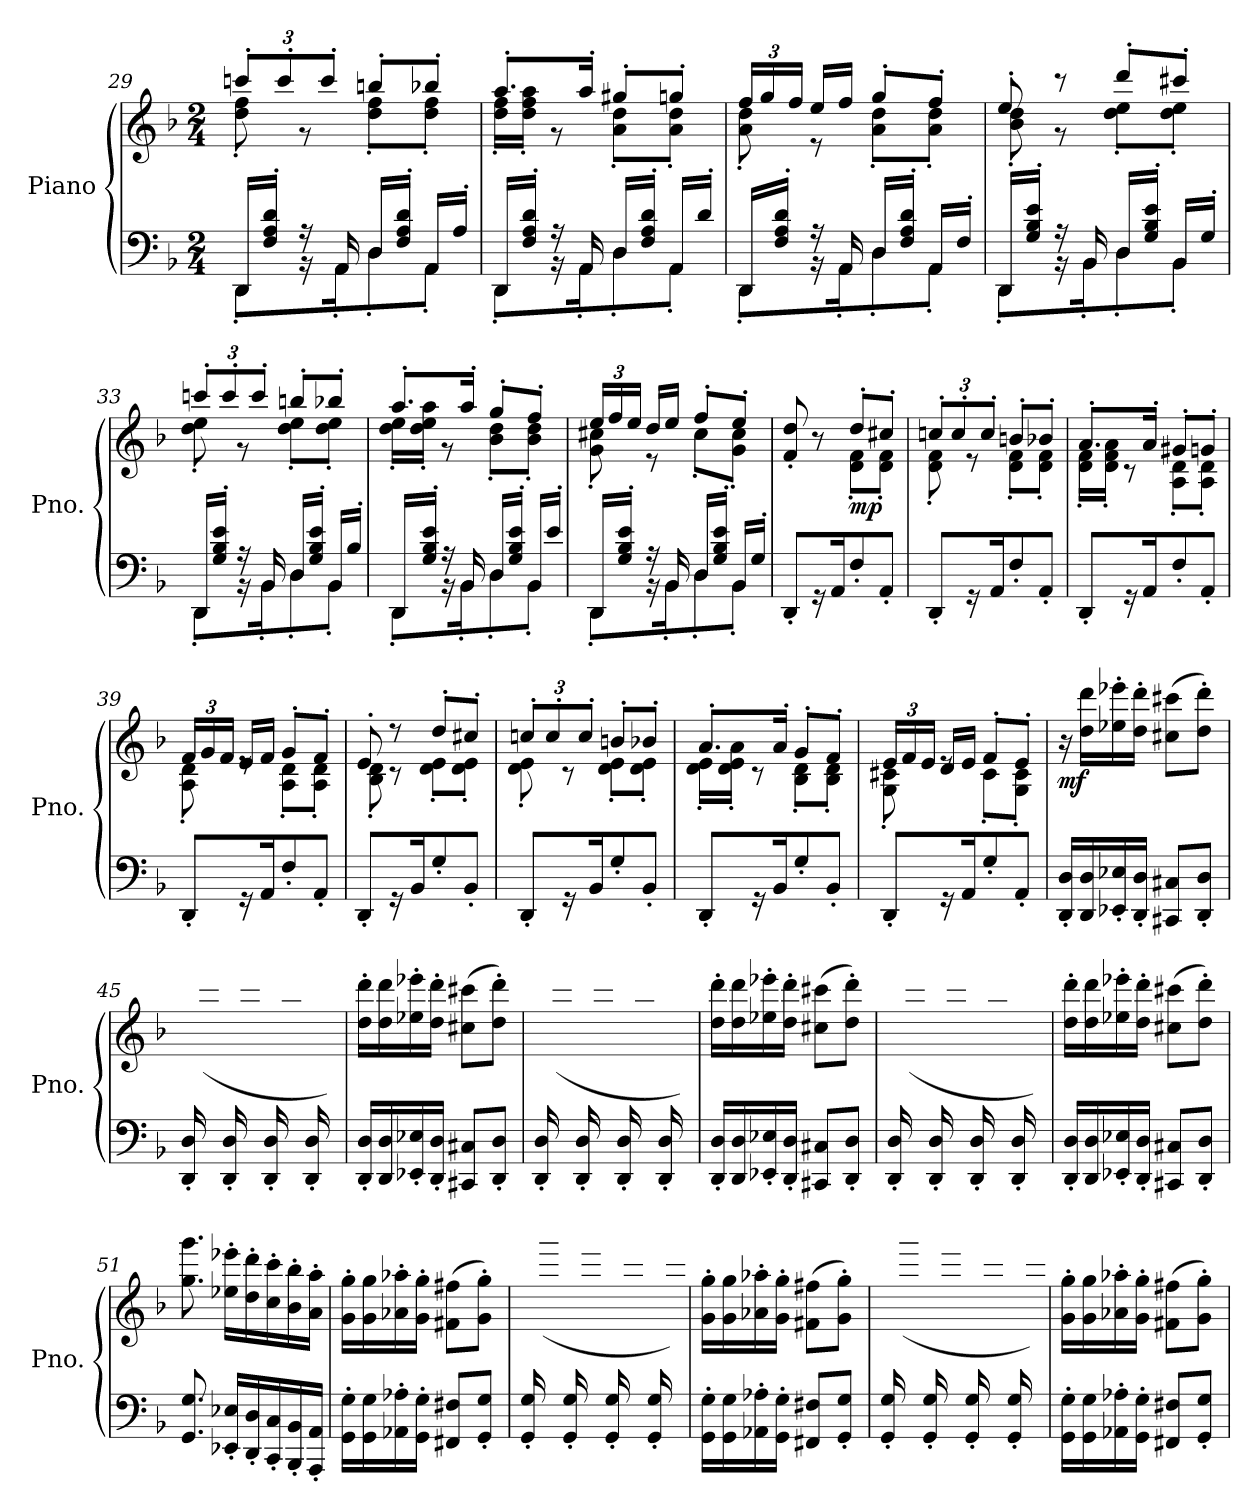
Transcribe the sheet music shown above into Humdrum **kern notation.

**kern	**kern	**dynam
*part1	*part1	*part1
*staff2	*staff1	*staff1/2
*I"Piano	*	*
*I'Pno.	*	*
!!LO:LB:g=z
*clefF4	*clefG2	*
*k[b-]	*k[b-]	*
*F:	*F:	*
*M2/4	*M2/4	*
=29	=29	=29
*^	*	*
*	*	*Xbrackettup	*
*	*	*^	*
16DD/LL	8DD'\L	12cccn'/L	8dd\' 8ff\'	.
16F/' 16A/' 16d/'JJ	.	.	.	.
.	.	12ccc'/	.	.
16r	16rBB	.	8r	.
.	.	12ccc'/J	.	.
16AA/	16AA'\K	.	.	.
16D/LL	8D'\	8bbn'/L	8dd\' 8ff\'L	.
16F/' 16A/' 16d/'JJ	.	.	.	.
16AA/LL	8AA'\J	8bb-X'/J	8dd\' 8ff\'J	.
16A'/JJ	.	.	.	.
=30	=30	=30	=30	=30
16DD/LL	8DD'\L	8.aa'/L	16dd\' 16ff\'LL	.
16F/' 16A/' 16d/'JJ	.	.	16dd\' 16ff\' 16aa\'JJ	.
16r	16rBB	.	8r	.
16AA/	16AA'\K	16aa'/Jk	.	.
16D/LL	8D'\	8gg#X'/L	8a\' 8dd\'L	.
16F/' 16A/' 16d/'JJ	.	.	.	.
16AA/LL	8AA'\J	8ggn'/J	8a\' 8dd\'J	.
16d'/JJ	.	.	.	.
=31	=31	=31	=31	=31
16DD/LL	8DD'\L	24ff/LL	8a\' 8dd\'	.
.	.	24gg/	.	.
16F/' 16A/' 16d/'JJ	.	.	.	.
.	.	24ff/JJ	.	.
16r	16rBB	16ee/LL	8re	.
16AA/	16AA'\K	16ff/JJ	.	.
16D/LL	8D'\	8gg'/L	8a\' 8dd\'L	.
16F/' 16A/' 16d/'JJ	.	.	.	.
16AA/LL	8AA'\J	8ff'/J	8a\' 8dd\'J	.
16F'/JJ	.	.	.	.
=32	=32	=32	=32	=32
16DD/LL	8DD'\L	8ee'/	8b-\' 8dd\'	.
16G/' 16B-/' 16e/'JJ	.	.	.	.
16r	16rBB	8r	8r	.
16BB-/	16BB-'\K	.	.	.
16D/LL	8D'\	8ddd'/L	8dd\' 8ee\'L	.
16G/' 16B-/' 16e/'JJ	.	.	.	.
16BB-/LL	8BB-'\J	8ccc#X'/J	8dd\' 8ee\'J	.
16G'/JJ	.	.	.	.
!!LO:LB:g=z	!!
=33	=33	=33	=33	=33
16DD/LL	8DD'\L	12cccn'/L	8dd\' 8ee\'	.
16G/' 16B-/' 16e/'JJ	.	.	.	.
.	.	12ccc'/	.	.
16r	16rBB	.	8r	.
.	.	12ccc'/J	.	.
16BB-/	16BB-'\K	.	.	.
16D/LL	8D'\	8bbn'/L	8dd\' 8ee\'L	.
16G/' 16B-/' 16e/'JJ	.	.	.	.
16BB-/LL	8BB-'\J	8bb-X'/J	8dd\' 8ee\'J	.
16B-'/JJ	.	.	.	.
=34	=34	=34	=34	=34
16DD/LL	8DD'\L	8.aa'/L	16dd\' 16ee\'LL	.
16G/' 16B-/' 16e/'JJ	.	.	16dd\' 16ee\' 16aa\'JJ	.
16r	16rBB	.	8r	.
16BB-/	16BB-'\K	16aa'/Jk	.	.
16D/LL	8D'\	8gg'/L	8b-\' 8dd\'L	.
16G/' 16B-/' 16e/'JJ	.	.	.	.
16BB-/LL	8BB-'\J	8ff'/J	8b-\' 8dd\'J	.
16e'/JJ	.	.	.	.
=35	=35	=35	=35	=35
16DD/LL	8DD'\L	24ee/LL	8g\' 8cc#X\'	.
.	.	24ff/	.	.
16G/' 16B-/' 16e/'JJ	.	.	.	.
.	.	24ee/JJ	.	.
16r	16rBB	16dd/LL	8re	.
16BB-/	16BB-'\K	16ee/JJ	.	.
16D/LL	8D'\	8ff'/L	8cc#'\L	.
16G/' 16B-/' 16e/'JJ	.	.	.	.
16BB-/LL	8BB-'\J	8ee'/J	8g\' 8cc#\'J	.
16G'/JJ	.	.	.	.
*v	*v	*	*	*
=36	=36	=36	=36
8DD'/L	8f/' 8dd/'	4ryy	.
16r	8r	.	.
16AA/K	.	.	.
!	!	!	!LO:DY:b
8F'/	8dd'/L	8d\' 8f\'L	mp
8AA'/J	8cc#X'/J	8d\' 8f\'J	.
!!LO:LB:g=z	!!
=37	=37	=37	=37
8DD'/L	12ccn'/L	8d\' 8f\'	.
.	12cc'/	.	.
16r	.	8r	.
.	12cc'/J	.	.
16AA/K	.	.	.
8F'/	8bn'/L	8d\' 8f\'L	.
8AA'/J	8b-X'/J	8d\' 8f\'J	.
=38	=38	=38	=38
8DD'/L	8.a'/L	16d\' 16f\'LL	.
.	.	16d\' 16f\' 16a\'JJ	.
16r	.	8r	.
16AA/K	16a'/Jk	.	.
8F'/	8g#X'/L	8A\' 8d\'L	.
8AA'/J	8gn'/J	8A\' 8d\'J	.
=39	=39	=39	=39
8DD'/L	24f/LL	8A\' 8d\'	.
.	24g/	.	.
.	24f/JJ	.	.
16r	16e/LL	8re	.
16AA/K	16f/JJ	.	.
8F'/	8g'/L	8A\' 8d\'L	.
8AA'/J	8f'/J	8A\' 8d\'J	.
=40	=40	=40	=40
8DD'/L	8e'/	8B-\' 8d\'	.
16r	8r	8r	.
16BB-/K	.	.	.
8G'/	8dd'/L	8d\' 8e\'L	.
8BB-'/J	8cc#X'/J	8d\' 8e\'J	.
=41	=41	=41	=41
8DD'/L	12ccn'/L	8d\' 8e\'	.
.	12cc'/	.	.
16r	.	8r	.
.	12cc'/J	.	.
16BB-/K	.	.	.
8G'/	8bn'/L	8d\' 8e\'L	.
8BB-'/J	8b-X'/J	8d\' 8e\'J	.
!!LO:LB:g=z	!!
=42	=42	=42	=42
8DD'/L	8.a'/L	16d\' 16e\'LL	.
.	.	16d\' 16e\' 16a\'JJ	.
16r	.	8r	.
16BB-/K	16a'/Jk	.	.
8G'/	8g'/L	8B-\' 8d\'L	.
8BB-'/J	8f'/J	8B-\' 8d\'J	.
=43	=43	=43	=43
8DD'/L	24e/LL	8G\' 8c#X\'	.
.	24f/	.	.
.	24e/JJ	.	.
16r	16d/LL	8re	.
16AA/K	16e/JJ	.	.
8G'/	8f'/L	8c#'\L	.
8AA'/J	8e'/J	8G\' 8c#\'J	.
=44	=44	=44	=44
!	!	!	!LO:DY:b
*	*v	*v	*
16DD/' 16D/'LL	16r	mf
16DD/ 16D/	16dd\ 16ddd\LL	.
16EE-X/' 16E-X/'	16ee-X\' 16eee-X\'	.
16DD/' 16D/'JJ	16dd\' 16ddd\'JJ	.
8CC#X/ 8C#X/L	(>8cc#X\ 8ccc#X\L	.
8DD/' 8D/'J	8dd\' 8ddd\'J)	.
=45	=45	=45
*	*^	*
16DD/' 16D/'LL	2ryy	16ryy	.
16ryy	.	(>16dd\ 16aa\ 16ddd\	.
16DD/' 16D/'	.	16ryy	.
16ryy	.	16cc\ 16gg\ 16ccc\	.
16DD/' 16D/'	.	16ryy	.
16ryy	.	16a\ 16ee\ 16aa\	.
16DD/' 16D/'	.	16ryy	.
16ryy	.	16f#X\ 16cc\ 16ff#X\JJ)	.
*	*v	*v	*
=46	=46	=46
16DD/' 16D/'LL	16dd\' 16ddd\'LL	.
16DD/ 16D/	16dd\ 16ddd\	.
16EE-X/' 16E-X/'	16ee-X\' 16eee-X\'	.
16DD/' 16D/'JJ	16dd\' 16ddd\'JJ	.
8CC#X/ 8C#X/L	(>8cc#X\ 8ccc#X\L	.
8DD/' 8D/'J	8dd\' 8ddd\'J)	.
!!LO:PB:g=z
=47	=47	=47
*	*^	*
16DD/' 16D/'LL	2ryy	16ryy	.
16ryy	.	(>16dd\ 16aa\ 16ddd\	.
16DD/' 16D/'	.	16ryy	.
16ryy	.	16cc\ 16gg\ 16ccc\	.
16DD/' 16D/'	.	16ryy	.
16ryy	.	16a\ 16ee\ 16aa\	.
16DD/' 16D/'	.	16ryy	.
16ryy	.	16f#X\ 16cc\ 16ff#X\JJ)	.
*	*v	*v	*
=48	=48	=48
16DD/' 16D/'LL	16dd\' 16ddd\'LL	.
16DD/ 16D/	16dd\ 16ddd\	.
16EE-X/' 16E-X/'	16ee-X\' 16eee-X\'	.
16DD/' 16D/'JJ	16dd\' 16ddd\'JJ	.
8CC#X/ 8C#X/L	(>8cc#X\ 8ccc#X\L	.
8DD/' 8D/'J	8dd\' 8ddd\'J)	.
=49	=49	=49
*	*^	*
16DD/' 16D/'LL	2ryy	16ryy	.
16ryy	.	(>16dd\ 16aa\ 16ddd\	.
16DD/' 16D/'	.	16ryy	.
16ryy	.	16cc\ 16gg\ 16ccc\	.
16DD/' 16D/'	.	16ryy	.
16ryy	.	16a\ 16ee\ 16aa\	.
16DD/' 16D/'	.	16ryy	.
16ryy	.	16f#X\ 16cc\ 16ff#X\JJ)	.
*	*v	*v	*
=50	=50	=50
16DD/' 16D/'LL	16dd\' 16ddd\'LL	.
16DD/ 16D/	16dd\ 16ddd\	.
16EE-X/' 16E-X/'	16ee-X\' 16eee-X\'	.
16DD/' 16D/'JJ	16dd\' 16ddd\'JJ	.
8CC#X/ 8C#X/L	(>8cc#X\ 8ccc#X\L	.
8DD/' 8D/'J	8dd\' 8ddd\'J)	.
=51	=51	=51
8.GG/ 8.G/	8.gg\ 8.ggg\	.
16EE-X/' 16E-X/'LL	16ee-X\' 16eee-X\'LL	.
16DD/' 16D/'	16dd\' 16ddd\'	.
16CC/' 16C/'	16cc\' 16ccc\'	.
16BBB-/' 16BB-/'	16b-\' 16bb-\'	.
16AAA/' 16AA/'JJ	16a\' 16aa\'JJ	.
!!LO:LB:g=z
=52	=52	=52
16GG\' 16G\'LL	16g\' 16gg\'LL	.
16GG\ 16G\	16g\ 16gg\	.
16AA-X\' 16A-X\'	16a-X\' 16aa-X\'	.
16GG\' 16G\'JJ	16g\' 16gg\'JJ	.
8FF#X/ 8F#X/L	(>8f#X\ 8ff#X\L	.
8GG/' 8G/'J	8g\' 8gg\'J)	.
=53	=53	=53
*	*^	*
16GG/' 16G/'LL	2ryy	16ryy	.
16ryy	.	(>16gg\ 16ddd\ 16ggg\	.
16GG/' 16G/'	.	16ryy	.
16ryy	.	16ff\ 16ccc\ 16fff\	.
16GG/' 16G/'	.	16ryy	.
16ryy	.	16dd\ 16aa\ 16ddd\	.
16GG/' 16G/'	.	16ryy	.
16ryy	.	16cc-X\ 16ff\ 16ccc-X\JJ)	.
*	*v	*v	*
=54	=54	=54
16GG\' 16G\'LL	16g\' 16gg\'LL	.
16GG\ 16G\	16g\ 16gg\	.
16AA-X\' 16A-X\'	16a-X\' 16aa-X\'	.
16GG\' 16G\'JJ	16g\' 16gg\'JJ	.
8FF#X/ 8F#X/L	(>8f#X\ 8ff#X\L	.
8GG/' 8G/'J	8g\' 8gg\'J)	.
=55	=55	=55
*	*^	*
16GG/' 16G/'LL	2ryy	16ryy	.
16ryy	.	(>16gg\ 16ddd\ 16ggg\	.
16GG/' 16G/'	.	16ryy	.
16ryy	.	16ff\ 16ccc\ 16fff\	.
16GG/' 16G/'	.	16ryy	.
16ryy	.	16dd\ 16aa\ 16ddd\	.
16GG/' 16G/'	.	16ryy	.
16ryy	.	16cc-X\ 16ff\ 16ccc-X\JJ)	.
*	*v	*v	*
=56	=56	=56
16GG\' 16G\'LL	16g\' 16gg\'LL	.
16GG\ 16G\	16g\ 16gg\	.
16AA-X\' 16A-X\'	16a-X\' 16aa-X\'	.
16GG\' 16G\'JJ	16g\' 16gg\'JJ	.
8FF#X/ 8F#X/L	(>8f#X\ 8ff#X\L	.
8GG/' 8G/'J	8g\' 8gg\'J)	.
=	=	=
*-	*-	*-
